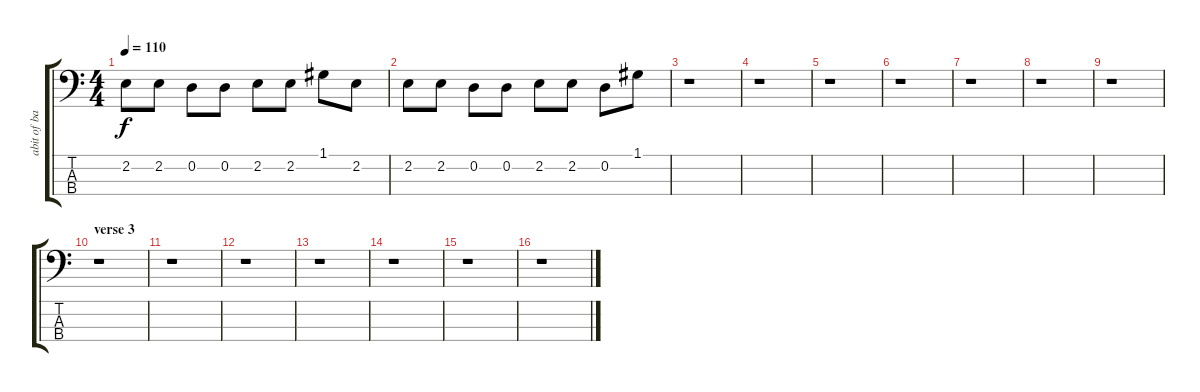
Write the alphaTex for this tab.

\track ("abit of bass" "abit of ba") {instrument electricbassfinger}
\staff {score tabs}
\tuning (G2 D2 A1 E1) {hide}
\ts (4 4)
\tempo 110
\clef f4
\ks c
2.2.8{dy f} 2.2.8 0.2.8 0.2.8 2.2.8 2.2.8 1.1.8 2.2.8 |
2.2.8 2.2.8 0.2.8 0.2.8 2.2.8 2.2.8 0.2.8 1.1.8 |
r.1 |
r.1 |
r.1 |
r.1 |
r.1 |
r.1 |
r.1 |
\section ("" "verse 3")
r.1 |
r.1 |
r.1 |
r.1 |
r.1 |
r.1 |
r.1
